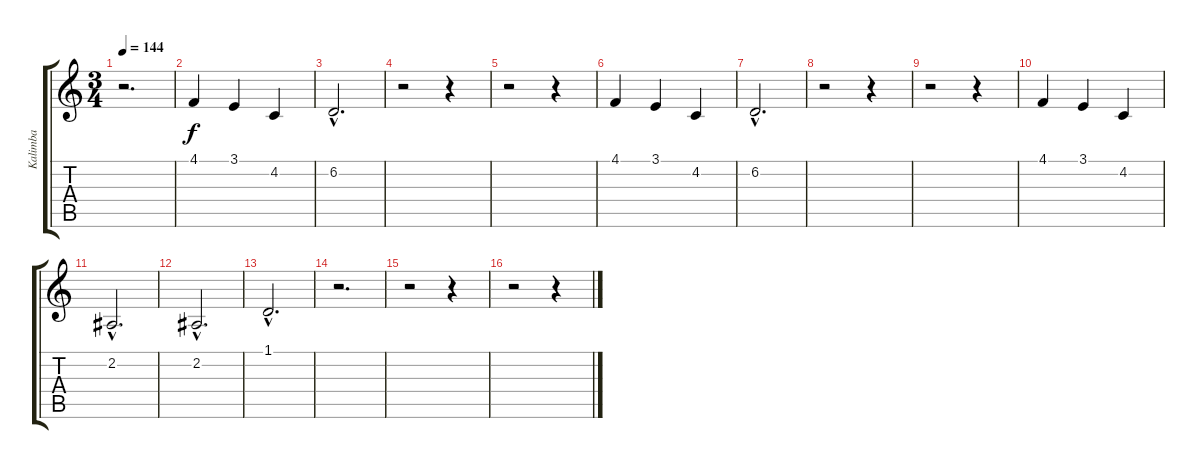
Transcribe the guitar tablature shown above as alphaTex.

\track ("Kalimba" "Kalimba") {instrument kalimba}
\staff {score tabs}
\tuning (Db4 Ab3 E3 B2 Gb2 Db2) {hide}
\ts (3 4)
\tempo 144
\clef g2
\ks c
r.2{d dy f} |
4.1.4 3.1.4 4.2.4 |
6.2{hac}.2{d} |
r.2 r.4 |
r.2 r.4 |
4.1.4 3.1.4 4.2.4 |
6.2{hac}.2{d} |
r.2 r.4 |
r.2 r.4 |
4.1.4 3.1.4 4.2.4 |
2.2{hac}.2{d} |
2.2{hac}.2{d} |
1.1{hac}.2{d} |
r.2{d} |
r.2 r.4 |
r.2 r.4
